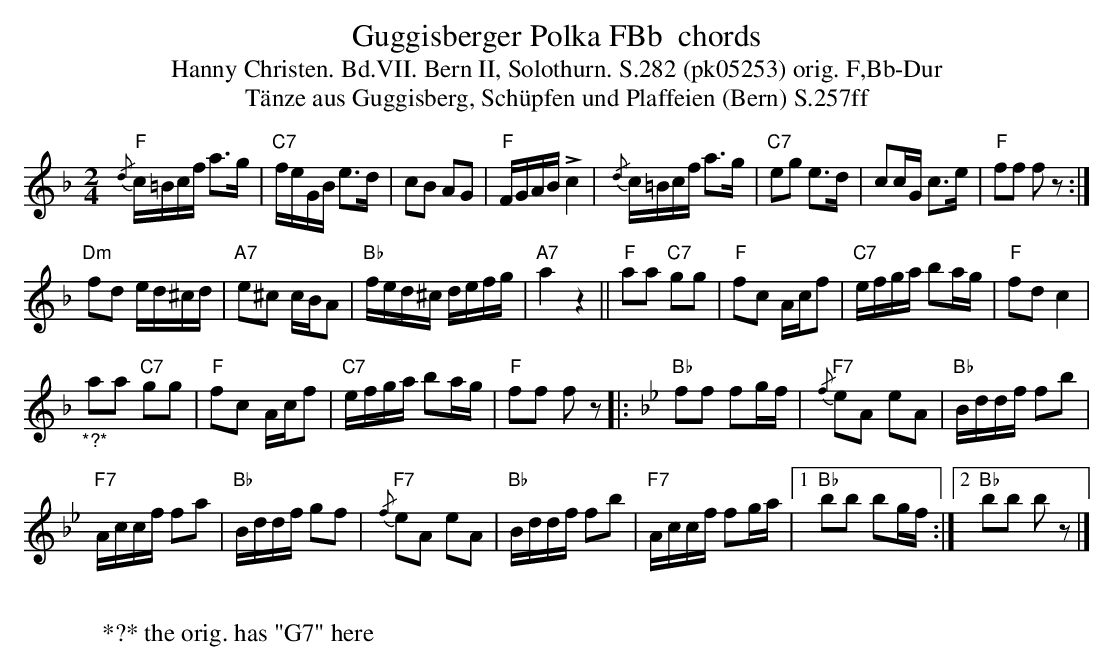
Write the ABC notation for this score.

X:1
T: Guggisberger Polka FBb  chords
T:Hanny Christen. Bd.VII. Bern II, Solothurn. S.282 (pk05253) orig. F,Bb-Dur
T: T\"anze aus Guggisberg, Sch\"upfen und Plaffeien (Bern) S.257ff
M:2/4
L:1/16
K:F %%MIDI gchordon
"F"{/d}c=Bcf a3g | "C7"feGB e3d | c2B2 A2G2 | "F"FGAB +>+c4 | {/d}c=Bcf a3g | "C7"e2g2 e3d | c2cG c3e | "F"f2f2 f2z2 :|
"Dm"f2d2 ed^cd | "A7"e2^c2 cBA2 | "Bb"fed^c defg | "A7"a4z4 || "F"a2a2 "C7"g2g2 | "F"f2c2 Acf2 | "C7"efga b2ag | "F"f2d2c4 |
"_*?*" a2a2 "C7"g2g2 | "F"f2c2 Acf2 | "C7"efga b2ag | "F"f2f2 f2z2 |: [K:Bb] "Bb"f2f2 f2gf | "F7"{/f}e2A2 e2A2 | "Bb"Bddf f2b2 |
"F7"Accf f2a2 | "Bb"Bddf g2f2 | "F7"{/f}e2A2 e2A2 | "Bb"Bddf f2b2 | "F7"Accf f2ga |1 "Bb"b2b2 b2gf :|2 "Bb"b2b2 b2z2 |]
W:
W: *?* the orig. has "G7" here
